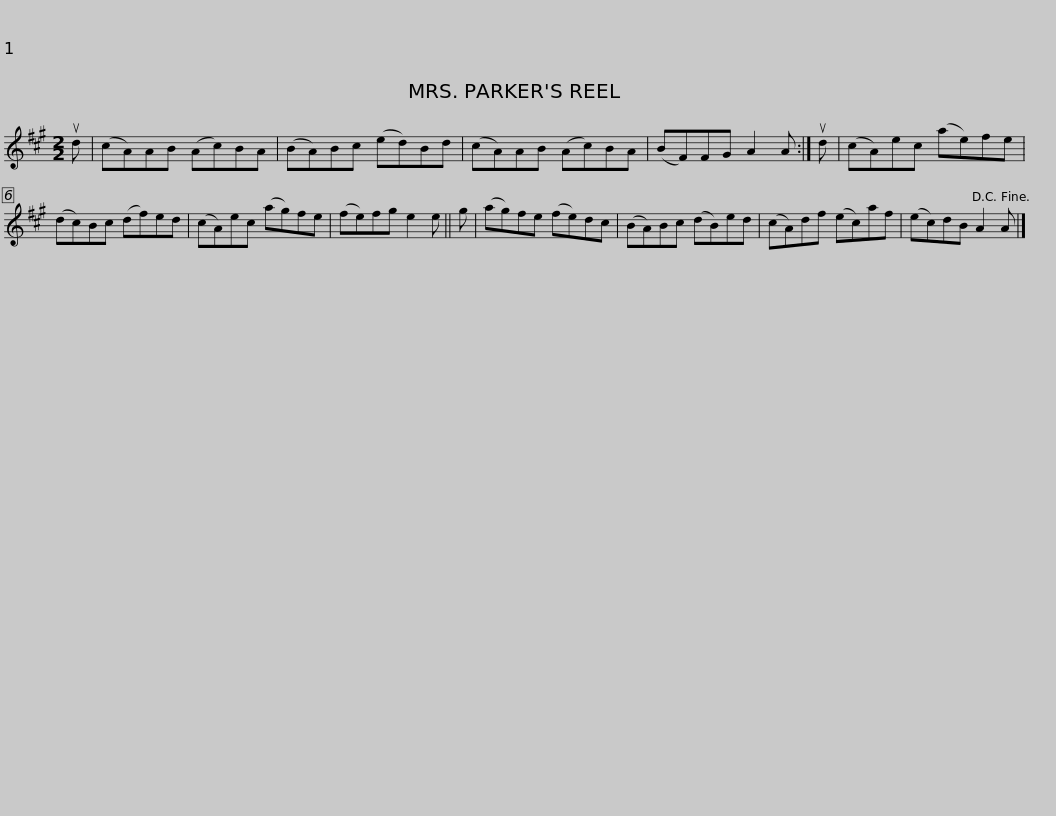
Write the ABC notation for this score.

X:1
L:1/8
M:2/2
I:linebreak $
K:A
V:1 treble
V:1
 ud | (cA)AB (Ac)BA | (BA)Bc (ed)Bd | (cA)AB (Ac)BA | (BF)FG A2 A :| %5
 ud | (cA)ec (ae)fe |$ (dc)Bc (df)ed | (cA)ec (ag)fe | (fe)fg e2 e || %10
 g | (ag)fe (fe)dc | (BA)Bc (dB)ed |$ (cA)df (ec)af | (ec)dB A2 A |] %15
